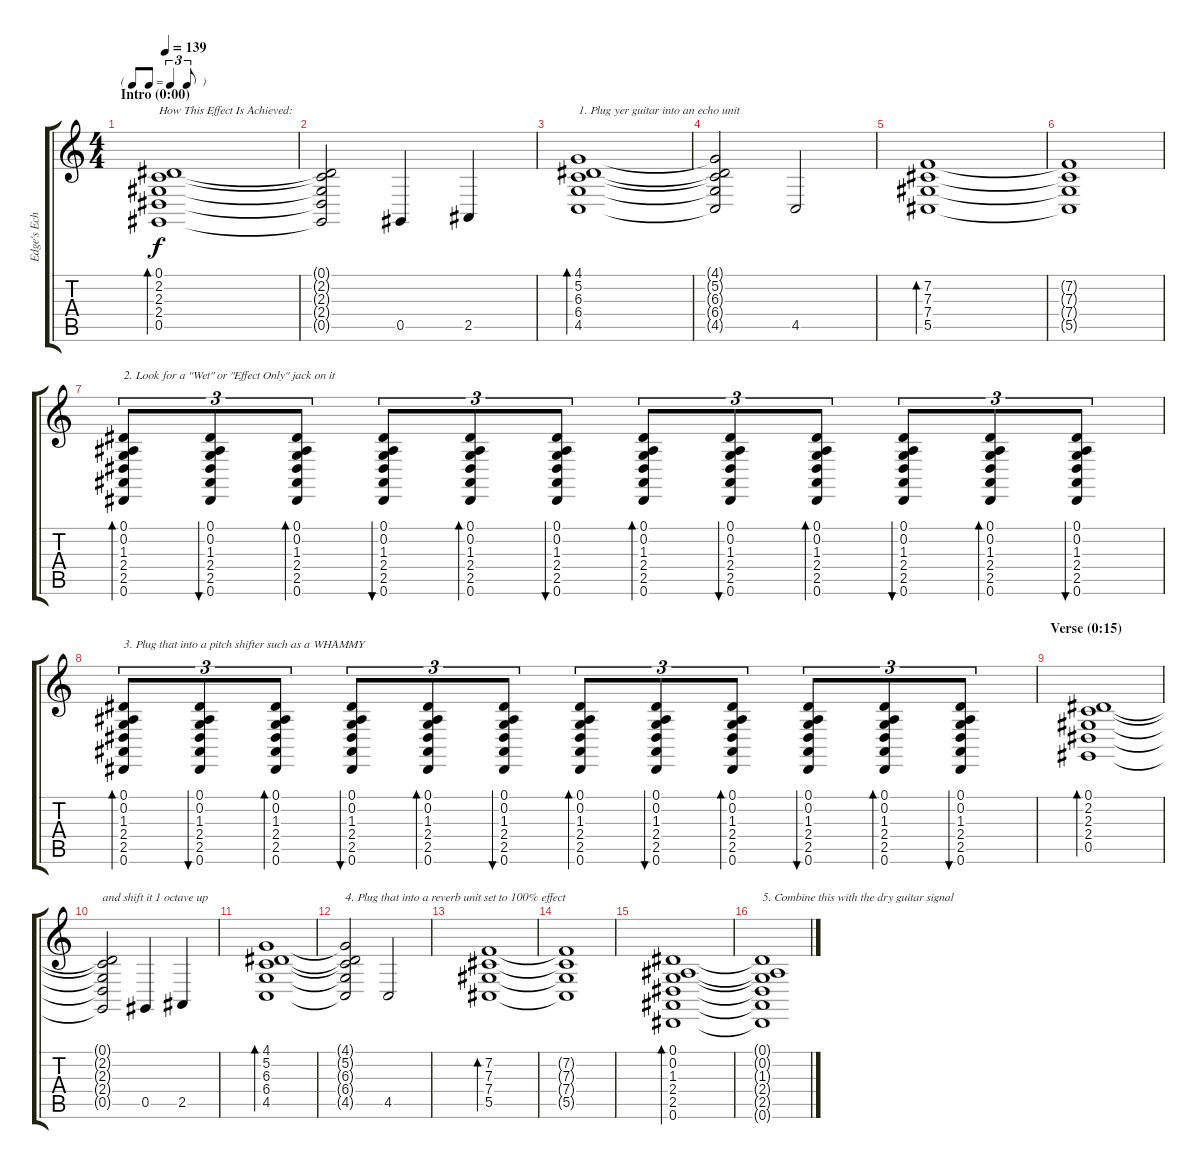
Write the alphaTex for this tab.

\track ("Edge's Echo Effect" "Edge's Ech") {instrument stringensemble2}
\staff {score tabs}
\tuning (Eb4 Bb3 Gb3 Db3 Ab2 Eb2) {hide}
\ts (4 4)
\tf triplet8th
\section ("" "Intro (0:00)")
\tempo 139
\clef g2
\ks c
(0.1 2.2 2.3 2.4 0.5).1{bd 120 txt "How This Effect Is Achieved:" dy f instrument stringensemble2} |
(0.1{t} 2.2{t} 2.3{t} 2.4{t} 0.5{t}).2 0.5.4 2.5.4 |
(4.1 5.2 6.3 6.4 4.5).1{bd 120 txt "1. Plug yer guitar into an echo unit"} |
(4.1{t} 5.2{t} 6.3{t} 6.4{t} 4.5{t}).2 4.5.2 |
(7.2 7.3 7.4 5.5).1{bd 120} |
(7.2{t} 7.3{t} 7.4{t} 5.5{t}).1 |
(0.1 0.2 1.3 2.4 2.5 0.6).8{tu (3 2) bd 30 txt "2. Look for a \"Wet\" or \"Effect Only\" jack on it"} (0.1 0.2 1.3 2.4 2.5 0.6).8{tu (3 2) bu 30} (0.1 0.2 1.3 2.4 2.5 0.6).8{tu (3 2) bd 30} (0.1 0.2 1.3 2.4 2.5 0.6).8{tu (3 2) bu 30} (0.1 0.2 1.3 2.4 2.5 0.6).8{tu (3 2) bd 30} (0.1 0.2 1.3 2.4 2.5 0.6).8{tu (3 2) bu 30} (0.1 0.2 1.3 2.4 2.5 0.6).8{tu (3 2) bd 30} (0.1 0.2 1.3 2.4 2.5 0.6).8{tu (3 2) bu 30} (0.1 0.2 1.3 2.4 2.5 0.6).8{tu (3 2) bd 30} (0.1 0.2 1.3 2.4 2.5 0.6).8{tu (3 2) bu 30} (0.1 0.2 1.3 2.4 2.5 0.6).8{tu (3 2) bd 30} (0.1 0.2 1.3 2.4 2.5 0.6).8{tu (3 2) bu 30} |
(0.1 0.2 1.3 2.4 2.5 0.6).8{tu (3 2) bd 30 txt "3. Plug that into a pitch shifter such as a WHAMMY"} (0.1 0.2 1.3 2.4 2.5 0.6).8{tu (3 2) bu 30} (0.1 0.2 1.3 2.4 2.5 0.6).8{tu (3 2) bd 30} (0.1 0.2 1.3 2.4 2.5 0.6).8{tu (3 2) bu 30} (0.1 0.2 1.3 2.4 2.5 0.6).8{tu (3 2) bd 30} (0.1 0.2 1.3 2.4 2.5 0.6).8{tu (3 2) bu 30} (0.1 0.2 1.3 2.4 2.5 0.6).8{tu (3 2) bd 30} (0.1 0.2 1.3 2.4 2.5 0.6).8{tu (3 2) bu 30} (0.1 0.2 1.3 2.4 2.5 0.6).8{tu (3 2) bd 30} (0.1 0.2 1.3 2.4 2.5 0.6).8{tu (3 2) bu 30} (0.1 0.2 1.3 2.4 2.5 0.6).8{tu (3 2) bd 30} (0.1 0.2 1.3 2.4 2.5 0.6).8{tu (3 2) bu 30} |
\section ("" "Verse (0:15)")
(0.1 2.2 2.3 2.4 0.5).1{bd 120} |
(0.1{t} 2.2{t} 2.3{t} 2.4{t} 0.5{t}).2{txt "and shift it 1 octave up"} 0.5.4 2.5.4 |
(4.1 5.2 6.3 6.4 4.5).1{bd 120} |
(4.1{t} 5.2{t} 6.3{t} 6.4{t} 4.5{t}).2{txt "4. Plug that into a reverb unit set to 100% effect"} 4.5.2 |
(7.2 7.3 7.4 5.5).1{bd 120} |
(7.2{t} 7.3{t} 7.4{t} 5.5{t}).1 |
(0.1 0.2 1.3 2.4 2.5 0.6).1{bd 60} |
(0.1{t} 0.2{t} 1.3{t} 2.4{t} 2.5{t} 0.6{t}).1{txt "5. Combine this with the dry guitar signal"}
